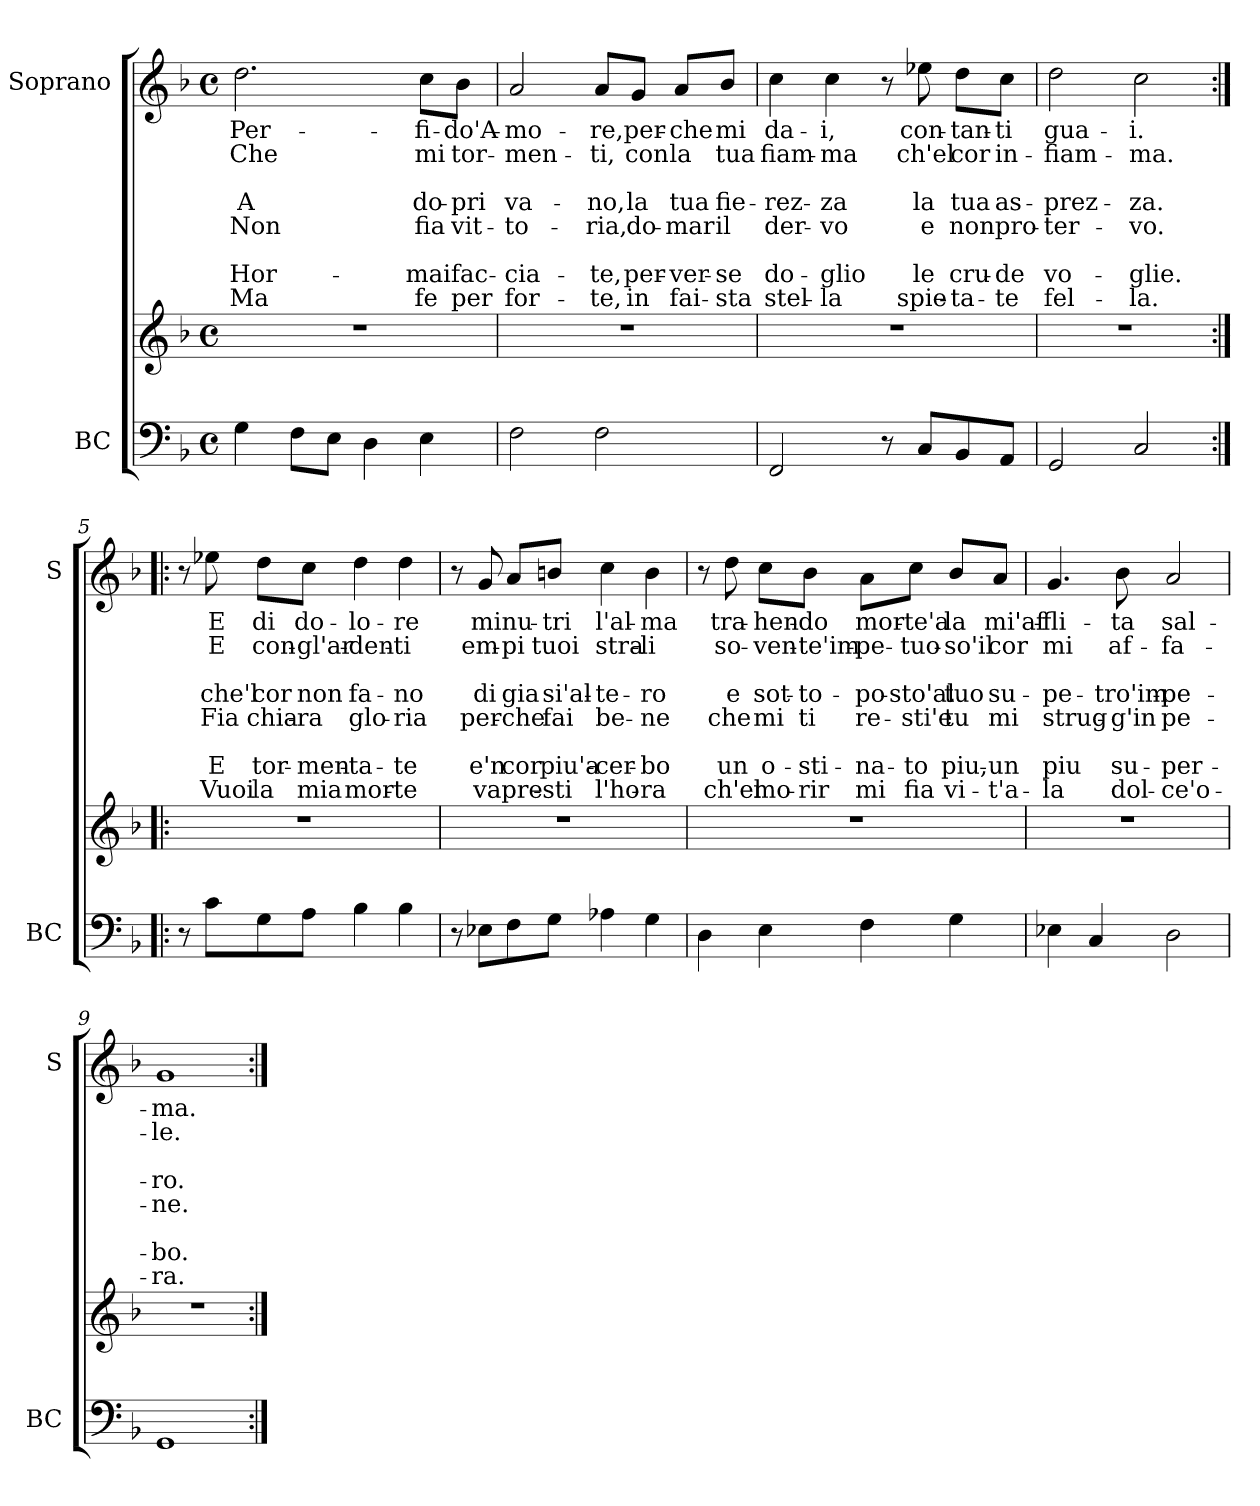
**kern	**kern	**kern	**text	**text	**text	**text	**text	**text	**text	**text
*part2	*part2	*part1	*part1	*part1	*part1	*part1	*part1	*part1	*part1	*part1
*staff3	*staff2	*staff1	*staff1	*staff1	*staff1	*staff1	*staff1	*staff1	*staff1	*staff1
*I"BC	*	*I"Soprano	*	*	*	*	*	*	*	*
*I'BC	*	*I'S	*	*	*	*	*	*	*	*
*clefF4	*clefG2	*clefG2	*	*	*	*	*	*	*	*
*k[b-]	*k[b-]	*k[b-]	*	*	*	*	*	*	*	*
*F:	*F:	*F:	*	*	*	*	*	*	*	*
*M4/4	*M4/4	*M4/4	*	*	*	*	*	*	*	*
*met(c)	*met(c)	*met(c)	*	*	*	*	*	*	*	*
=1	=1	=1	=1	=1	=1	=1	=1	=1	=1	=1
!	!	!	!LO:LY:b	!LO:LY:b	!	!LO:LY:b	!LO:LY:b	!	!LO:LY:b	!LO:LY:b
4G\	1r	2.dd\	Per-	Che	.	A	Non	.	Hor-	Ma
8F\L	.	.	.	.	.	.	.	.	.	.
8E\J	.	.	.	.	.	.	.	.	.	.
4D\	.	.	.	.	.	.	.	.	.	.
!	!	!	!LO:LY:b	!LO:LY:b	!	!LO:LY:b	!LO:LY:b	!	!LO:LY:b	!LO:LY:b
4E\	.	8cc\L	-fi-	mi	.	do-	fia	.	-mai	fe
!	!	!	!LO:LY:b	!LO:LY:b	!	!LO:LY:b	!LO:LY:b	!	!LO:LY:b	!LO:LY:b
.	.	8b-\J	-do'A-	tor-	.	-pri	vit-	.	fac-	per
=2	=2	=2	=2	=2	=2	=2	=2	=2	=2	=2
!	!	!	!LO:LY:b	!LO:LY:b	!	!LO:LY:b	!LO:LY:b	!	!LO:LY:b	!LO:LY:b
2F\	1r	2a/	-mo-	-men-	.	va-	-to-	.	-cia-	for-
!	!	!	!LO:LY:b	!LO:LY:b	!	!LO:LY:b	!LO:LY:b	!	!LO:LY:b	!LO:LY:b
2F\	.	8a/L	-re,	-ti,	.	-no,	-ria,	.	-te,	-te,
!	!	!	!LO:LY:b	!LO:LY:b	!	!LO:LY:b	!LO:LY:b	!	!LO:LY:b	!LO:LY:b
.	.	8g/J	per-	con	.	la	do-	.	per-	in
!	!	!	!LO:LY:b	!LO:LY:b	!	!LO:LY:b	!LO:LY:b	!	!LO:LY:b	!LO:LY:b
.	.	8a/L	-che	la	.	tua	-mar	.	-ver-	fai-
!	!	!	!LO:LY:b	!LO:LY:b	!	!LO:LY:b	!LO:LY:b	!	!LO:LY:b	!LO:LY:b
.	.	8b-/J	mi	tua	.	fie-	il	.	-se	-sta
=3	=3	=3	=3	=3	=3	=3	=3	=3	=3	=3
!	!	!	!LO:LY:b	!LO:LY:b	!	!LO:LY:b	!LO:LY:b	!	!LO:LY:b	!LO:LY:b
2FF/	1r	4cc\	da-	fiam-	.	-rez-	der-	.	do-	stel-
!	!	!	!LO:LY:b	!LO:LY:b	!	!LO:LY:b	!LO:LY:b	!	!LO:LY:b	!LO:LY:b
.	.	4cc\	-i,	-ma	.	-za	-vo	.	-glio	-la
8r	.	8r	.	.	.	.	.	.	.	.
!	!	!	!LO:LY:b	!LO:LY:b	!	!LO:LY:b	!LO:LY:b	!	!LO:LY:b	!LO:LY:b
8C/L	.	8ee-X\	con-	ch'el	.	la	e	.	le	spie-
!	!	!	!LO:LY:b	!LO:LY:b	!	!LO:LY:b	!LO:LY:b	!	!LO:LY:b	!LO:LY:b
8BB-/	.	8dd\L	-tan-	cor	.	tua	non	.	cru-	-ta-
!	!	!	!LO:LY:b	!LO:LY:b	!	!LO:LY:b	!LO:LY:b	!	!LO:LY:b	!LO:LY:b
8AA/J	.	8cc\J	-ti	in-	.	as-	pro-	.	-de	-te
=4	=4	=4	=4	=4	=4	=4	=4	=4	=4	=4
!	!	!	!LO:LY:b	!LO:LY:b	!	!LO:LY:b	!LO:LY:b	!	!LO:LY:b	!LO:LY:b
2GG/	1r	2dd\	gua-	-fiam-	.	-prez-	-ter-	.	vo-	fel-
!	!	!	!LO:LY:b	!LO:LY:b	!	!LO:LY:b	!LO:LY:b	!	!LO:LY:b	!LO:LY:b
2C/	.	2cc\	-i.	-ma.	.	-za.	-vo.	.	-glie.	-la.
!!LO:LB:g=z
=5:|!|:	=5:|!|:	=5:|!|:	=5:|!|:	=5:|!|:	=5:|!|:	=5:|!|:	=5:|!|:	=5:|!|:	=5:|!|:	=5:|!|:
8r	1r	8r	.	.	.	.	.	.	.	.
!	!	!	!LO:LY:b	!LO:LY:b	!	!LO:LY:b	!LO:LY:b	!	!LO:LY:b	!LO:LY:b
8c\L	.	8ee-X\	E	E	.	che'l	Fia	.	E	Vuoi
!	!	!	!LO:LY:b	!LO:LY:b	!	!LO:LY:b	!LO:LY:b	!	!LO:LY:b	!LO:LY:b
8G\	.	8dd\L	di	con-	.	cor	chia-	.	tor-	la
!	!	!	!LO:LY:b	!LO:LY:b	!	!LO:LY:b	!LO:LY:b	!	!LO:LY:b	!LO:LY:b
8A\J	.	8cc\J	do-	-gl'ar-	.	non	-ra	.	-men-	mia
!	!	!	!LO:LY:b	!LO:LY:b	!	!LO:LY:b	!LO:LY:b	!	!LO:LY:b	!LO:LY:b
4B-\	.	4dd\	-lo-	-den-	.	fa-	glo-	.	-ta-	mor-
!	!	!	!LO:LY:b	!LO:LY:b	!	!LO:LY:b	!LO:LY:b	!	!LO:LY:b	!LO:LY:b
4B-\	.	4dd\	-re	-ti	.	-no	-ria	.	-te	-te
=6	=6	=6	=6	=6	=6	=6	=6	=6	=6	=6
8r	1r	8r	.	.	.	.	.	.	.	.
!	!	!	!LO:LY:b	!LO:LY:b	!	!LO:LY:b	!LO:LY:b	!	!LO:LY:b	!LO:LY:b
8E-X\L	.	8g/	mi	em-	.	di	per-	.	e'n	va
!	!	!	!LO:LY:b	!LO:LY:b	!	!LO:LY:b	!LO:LY:b	!	!LO:LY:b	!LO:LY:b
8F\	.	8a/L	nu-	-pi	.	gia	-che	.	cor	pre-
!	!	!	!LO:LY:b	!LO:LY:b	!	!LO:LY:b	!LO:LY:b	!	!LO:LY:b	!LO:LY:b
8G\J	.	8bn/J	-tri	tuoi	.	si'al-	fai	.	piu'a-	-sti
!	!	!	!LO:LY:b	!LO:LY:b	!	!LO:LY:b	!LO:LY:b	!	!LO:LY:b	!LO:LY:b
4A-X\	.	4cc\	l'al-	stra-	.	-te-	be-	.	-cer-	l'ho-
!	!	!	!LO:LY:b	!LO:LY:b	!	!LO:LY:b	!LO:LY:b	!	!LO:LY:b	!LO:LY:b
4G\	.	4b\	-ma	-li	.	-ro	-ne	.	-bo	-ra
=7	=7	=7	=7	=7	=7	=7	=7	=7	=7	=7
4D\	1r	8r	.	.	.	.	.	.	.	.
!	!	!	!LO:LY:b	!LO:LY:b	!	!LO:LY:b	!LO:LY:b	!	!LO:LY:b	!LO:LY:b
.	.	8dd\	tra-	so-	.	e	che	.	un	ch'el
!	!	!	!LO:LY:b	!LO:LY:b	!	!LO:LY:b	!LO:LY:b	!	!LO:LY:b	!LO:LY:b
4E\	.	8cc\L	-hen-	-ven-	.	sot-	mi	.	o-	mo-
!	!	!	!LO:LY:b	!LO:LY:b	!	!LO:LY:b	!LO:LY:b	!	!LO:LY:b	!LO:LY:b
.	.	8b-\J	-do	-te'im-	.	-to-	ti	.	-sti-	-rir
!	!	!	!LO:LY:b	!LO:LY:b	!	!LO:LY:b	!LO:LY:b	!	!LO:LY:b	!LO:LY:b
4F\	.	8a\L	mor-	-pe-	.	-po-	re-	.	-na-	mi
!	!	!	!LO:LY:b	!LO:LY:b	!	!LO:LY:b	!LO:LY:b	!	!LO:LY:b	!LO:LY:b
.	.	8cc\J	-te'a	-tuo-	.	-sto'al	-sti'e	.	-to	fia
!	!	!	!LO:LY:b	!LO:LY:b	!	!LO:LY:b	!LO:LY:b	!	!LO:LY:b	!LO:LY:b
4G\	.	8b-/L	la	-so'il	.	tuo	tu	.	piu,-	vi-
!	!	!	!LO:LY:b	!LO:LY:b	!	!LO:LY:b	!LO:LY:b	!	!LO:LY:b	!LO:LY:b
.	.	8a/J	mi'af-	cor	.	su-	mi	.	-un	-t'a-
=8	=8	=8	=8	=8	=8	=8	=8	=8	=8	=8
!	!	!	!LO:LY:b	!LO:LY:b	!	!LO:LY:b	!LO:LY:b	!	!LO:LY:b	!LO:LY:b
4E-X\	1r	4.g/	-fli-	mi	.	-pe-	strug-	.	piu	-la
4C/	.	.	.	.	.	.	.	.	.	.
!	!	!	!LO:LY:b	!LO:LY:b	!	!LO:LY:b	!LO:LY:b	!	!LO:LY:b	!LO:LY:b
.	.	8b-\	-ta	af-	.	-tro'im-	-g'in	.	su-	dol-
!	!	!	!LO:LY:b	!LO:LY:b	!	!LO:LY:b	!LO:LY:b	!	!LO:LY:b	!LO:LY:b
2D\	.	2a/	sal-	-fa-	.	-pe-	pe-	.	-per-	-ce'o-
=9	=9	=9	=9	=9	=9	=9	=9	=9	=9	=9
!	!	!	!LO:LY:b	!LO:LY:b	!	!LO:LY:b	!LO:LY:b	!	!LO:LY:b	!LO:LY:b
1GG	1r	1g	-ma.	-le.	.	-ro.	-ne.	.	-bo.	-ra.
=:|!	=:|!	=:|!	=:|!	=:|!	=:|!	=:|!	=:|!	=:|!	=:|!	=:|!
*-	*-	*-	*-	*-	*-	*-	*-	*-	*-	*-
